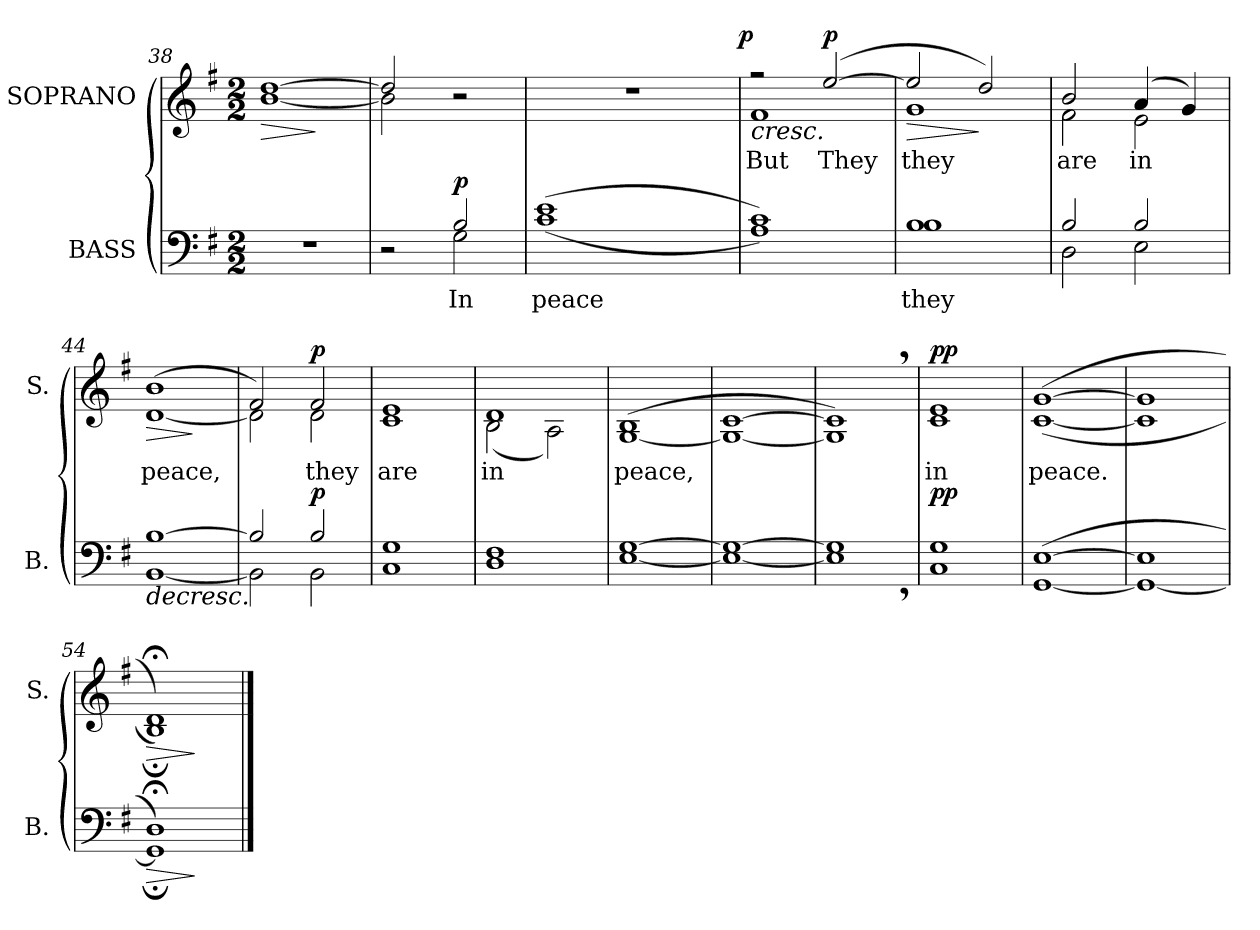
**kern	**text	**dynam	**kern	**text	**dynam
*part2	*part2	*part2	*part1	*part1	*part1
*staff2	*staff2	*staff2	*staff1	*staff1	*staff1
*I"BASS	*	*	*I"SOPRANO	*	*
*I'B.	*	*	*I'S.	*	*
*clefF4	*	*	*clefG2	*	*
*k[f#]	*	*	*k[f#]	*	*
*G:	*	*	*G:	*	*
*M2/2	*	*	*M2/2	*	*
=38	=38	=38	=38	=38	=38
!	!	!	!	!	!LO:HP:b
*	*	*	*^	*	*
1r	.	.	[1ddi	[1bi	.	>
*	*	*	*v	*v	*	*
.	.	.	.	.	]
=39	=39	=39	=39	=39	=39
*^	*	*	*^	*	*
2r	2ryy	.	.	2ddi/]	2bi\]	.	.
!	!	!LO:LY:a:color=#000000	!	!	!	!	!
2Bi/	2Gi\	In	p	2r	2ryy	.	.
=40	=40	=40	=40	=40	=40	=40	=40
!	!	!LO:LY:a:color=#000000	!	!	!	!	!
(1ei	(1ci	peace	.	1r	2ryy	.	.
.	.	.	.	.	4ryy	.	.
.	.	.	.	.	8ryy	.	.
.	.	.	.	.	16ryy	.	.
.	.	.	.	.	32ryy	.	.
.	.	.	.	.	64ryy	.	.
.	.	.	.	.	128...ryy	.	.
.	.	.	.	.	1024ryy	.	p
=41	=41	=41	=41	=41	=41	=41	=41
!	!	!	!	!	!	!LO:LY:b:color=#000000	!LO:HP:b
1ci)	1Ai)	.	.	2r	1f#i	But	<
!	!	!	!	!	!	!LO:LY:a:color=#000000	!
.	.	.	.	([2eei/	.	They	p
*v	*v	*	*	*	*	*	*
*	*	*	*v	*v	*	*
.	.	.	.	.	[
=42	=42	=42	=42	=42	=42
!	!LO:LY:a:color=#000000	!	!	!	!
*^	*	*	*	*	*
!	!	!	!	!	!LO:LY:b:color=#000000	!LO:HP:b
*	*	*	*	*^	*	*
1Bi	1Bi	they	.	2eei/]	1gi	they	>
.	.	.	.	2ddi/)	.	.	]
!!LO:LB:g=z	!!
=43	=43	=43	=43	=43	=43	=43	=43
!	!	!	!	!	!	!LO:LY:b:color=#000000	!
2Bi/	2Di\	.	.	2bi/	2f#i\	are	.
!	!	!	!	!	!	!LO:LY:b:color=#000000	!
2Bi/	2Ei\	.	.	(4ai/	2ei\	in	.
.	.	.	.	4gi/)	.	.	.
=44	=44	=44	=44	=44	=44	=44	=44
!	!	!	!LO:HP:b	!	!	!	!
!	!	!	!	!	!	!LO:LY:b:color=#000000	!LO:HP:b
[1Bi	[1BBi	.	>	(1bi	[1di	peace,	>
*v	*v	*	*	*	*	*	*
*	*	*	*v	*v	*	*
.	.	.	.	.	]
=45	=45	=45	=45	=45	=45
*^	*	*	*^	*	*
2Bi/]	2BBi\]	.	.	2f#i/)	2di\]	.	.
!	!	!	!	!	!	!LO:LY:b:color=#000000	!
2Bi/	2BBi\	.	p	2f#i/	2di\	they	p
*v	*v	*	*	*	*	*	*
*	*	*	*v	*v	*	*
.	.	]	.	.	.
=46	=46	=46	=46	=46	=46
*^	*	*	*	*	*
!	!	!	!	!	!LO:LY:b:color=#000000	!
*	*	*	*	*^	*	*
1Gi	1Ci	.	.	1ei	1ci	are	.
=47	=47	=47	=47	=47	=47	=47	=47
!	!	!	!	!	!	!LO:LY:b:color=#000000	!
1F#i	1Di	.	.	1di	(2Bi\	in	.
.	.	.	.	.	2Ai\)	.	.
=48	=48	=48	=48	=48	=48	=48	=48
!	!	!	!	!	!	!LO:LY:b:color=#000000	!
[1Gi	[1Ei	.	.	(1Bi	[1Gi	peace,	.
!!LO:LB:g=z	!!
=49	=49	=49	=49	=49	=49	=49	=49
1Gi_	1Ei_	.	.	[1ci	1Gi_	.	.
=50	=50	=50	=50	=50	=50	=50	=50
1Gi]	1E,i]	.	.	1c,i])	1Gi]	.	.
=51	=51	=51	=51	=51	=51	=51	=51
!	!	!	!	!	!	!LO:LY:b:color=#000000	!
1Gi	1Ci	.	pp	1ei	1ci	in	pp
=52	=52	=52	=52	=52	=52	=52	=52
!	!	!	!	!	!	!LO:LY:b:color=#000000	!
([1Ei	[1GGi	.	.	([1gi	([1ci	peace.	.
=53	=53	=53	=53	=53	=53	=53	=53
1Ei]	1GGi_	.	.	1gi]	1ci]	.	.
=54	=54	=54	=54	=54	=54	=54	=54
!	!	!	!LO:HP:b	!	!	!	!LO:HP:b
1D;i)	1GG;i]	.	>	1d;i)	1B;i)	.	>
*v	*v	*	*	*	*	*	*
*	*	*	*v	*v	*	*
.	.	]	.	.	]
==	==	==	==	==	==
*-	*-	*-	*-	*-	*-
